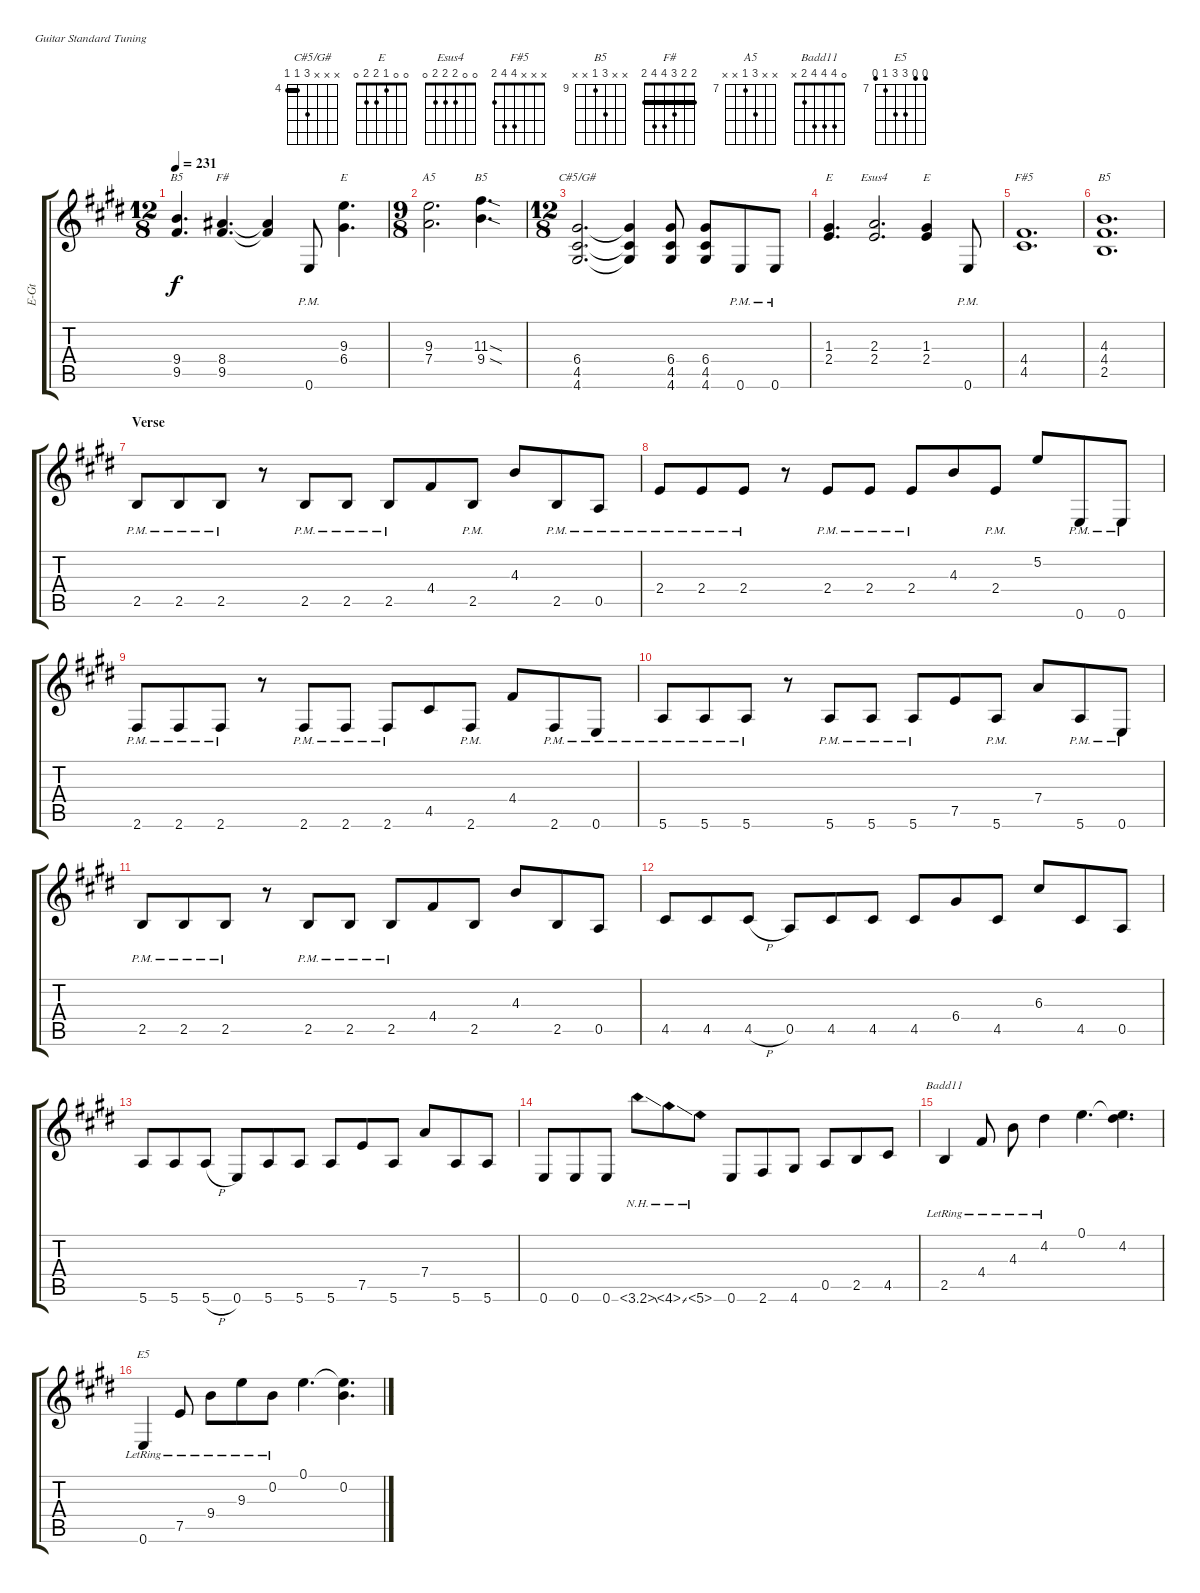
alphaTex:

\defaultSystemsLayout 4
\bracketExtendMode groupsimilarinstruments
\otherSystemsTrackNameOrientation horizontal
\track ("Rhythm Guitar I" "E-Gt") {multiBarRest instrument distortionguitar}
\staff {score tabs}
\tuning (E4 B3 G3 D3 A2 E2)
\chord ("C#5/G#" x x x 6 4 4) {firstfret 4 showfingering false barre 4}
\chord ("E" 0 0 1 2 2 0) {showfingering false}
\chord ("Esus4" 0 0 2 2 2 0) {showfingering false}
\chord ("F#5" x x x 4 4 2) {showfingering false}
\chord ("B5" x x 4 4 2 x) {showfingering false}
\chord ("F#" 2 2 3 4 4 2) {showfingering false barre (2 2)}
\chord ("A5" x x 9 7 x x) {firstfret 7 showfingering false}
\chord ("B5" x x 11 9 x x) {firstfret 9 showfingering false}
\chord ("Badd11" 0 4 4 4 2 x) {showfingering false}
\chord ("E5" 6 6 9 9 7 6) {firstfret 7 showfingering false}
\ts (12 8)
\tempo 231
\clef g2
\ks e
(9.5{acc #} 9.4{acc forcenatural}).4{d ch "B5" dy f} (8.4{acc #} 9.5{acc #}).4{d ch "F#"} (8.4{t acc #} 9.5{t acc #}).4 0.6{pm acc forcenatural}.8 (6.4{acc #} 9.3{acc forcenatural}).4{d ch "E"} |
\ts (9 8)
(9.3{acc forcenatural} 7.4{acc forcenatural}).2{d ch "A5"} (9.4{sod acc forcenatural} 11.3{sod acc #}).4{d ch "B5"} |
\ts (12 8)
(4.6{acc #} 4.5{acc #} 6.4{acc #}).2{d ch "C#5/G#"} (4.6{t acc #} 4.5{t acc #} 6.4{t acc #}).4 (6.4{acc #} 4.5{acc #} 4.6{acc #}).8 (6.4{acc #} 4.5{acc #} 4.6{acc #}).8 0.6{pm acc forcenatural}.8 0.6{pm acc forcenatural}.8 |
(1.3{acc #} 2.4{acc forcenatural}).4{d ch "E"} (2.4{acc forcenatural} 2.3{acc forcenatural}).2{d ch "Esus4"} (1.3{acc #} 2.4{acc forcenatural}).4{ch "E"} 0.6{pm acc forcenatural}.8 |
(4.5{acc #} 4.4{acc #}).1{d ch "F#5"} |
(2.5{acc forcenatural} 4.4{acc #} 4.3{acc forcenatural}).1{d ch "B5"} |
\section ("" "Verse")
2.5{pm acc forcenatural}.8 2.5{pm acc forcenatural}.8 2.5{pm acc forcenatural}.8 r.8 2.5{pm acc forcenatural}.8 2.5{pm acc forcenatural}.8 2.5{pm acc forcenatural}.8 4.4{acc #}.8 2.5{pm acc forcenatural}.8 4.3{acc forcenatural}.8 2.5{pm acc forcenatural}.8 0.5{pm acc forcenatural}.8 |
2.4{pm acc forcenatural}.8 2.4{pm acc forcenatural}.8 2.4{pm acc forcenatural}.8 r.8 2.4{pm acc forcenatural}.8 2.4{pm acc forcenatural}.8 2.4{pm acc forcenatural}.8 4.3{acc forcenatural}.8 2.4{pm acc forcenatural}.8 5.2{acc forcenatural}.8 0.6{pm acc forcenatural}.8 0.6{pm acc forcenatural}.8 |
2.6{pm acc #}.8 2.6{pm acc #}.8 2.6{pm acc #}.8 r.8 2.6{pm acc #}.8 2.6{pm acc #}.8 2.6{pm acc #}.8 4.5{acc #}.8 2.6{pm acc #}.8 4.4{acc #}.8 2.6{pm acc #}.8 0.6{pm acc forcenatural}.8 |
5.6{pm acc forcenatural}.8 5.6{pm acc forcenatural}.8 5.6{pm acc forcenatural}.8 r.8 5.6{pm acc forcenatural}.8 5.6{pm acc forcenatural}.8 5.6{pm acc forcenatural}.8 7.5{acc forcenatural}.8 5.6{pm acc forcenatural}.8 7.4{acc forcenatural}.8 5.6{pm acc forcenatural}.8 0.6{pm acc forcenatural}.8 |
2.5{pm acc forcenatural}.8 2.5{pm acc forcenatural}.8 2.5{pm acc forcenatural}.8 r.8 2.5{pm acc forcenatural}.8 2.5{pm acc forcenatural}.8 2.5{pm acc forcenatural}.8 4.4{acc #}.8 2.5{acc forcenatural}.8 4.3{acc forcenatural}.8 2.5{acc forcenatural}.8 0.5{acc forcenatural}.8 |
4.5{acc #}.8 4.5{acc #}.8 4.5{h acc #}.8 0.5{acc forcenatural}.8 4.5{acc #}.8 4.5{acc #}.8 4.5{acc #}.8 6.4{acc #}.8 4.5{acc #}.8 6.3{acc #}.8 4.5{acc #}.8 0.5{acc forcenatural}.8 |
5.6{acc forcenatural}.8 5.6{acc forcenatural}.8 5.6{h acc forcenatural}.8 0.6{acc forcenatural}.8 5.6{acc forcenatural}.8 5.6{acc forcenatural}.8 5.6{acc forcenatural}.8 7.5{acc forcenatural}.8 5.6{acc forcenatural}.8 7.4{acc forcenatural}.8 5.6{acc forcenatural}.8 5.6{acc forcenatural}.8 |
0.6{acc forcenatural}.8 0.6{acc forcenatural}.8 0.6{acc forcenatural}.8 3.6{nh ss acc forcenatural}.8 4.6{nh ss acc #}.8 5.6{nh acc forcenatural}.8 0.6{acc forcenatural}.8 2.6{acc #}.8 4.6{acc #}.8 0.5{acc forcenatural}.8 2.5{acc forcenatural}.8 4.5{acc #}.8 |
2.5{lr acc forcenatural}.4{ch "Badd11"} 4.4{lr acc #}.8 4.3{lr acc forcenatural}.8 4.2{lr acc #}.4 0.1{acc forcenatural}.4{d} (4.2{acc #} 0.1{t acc forcenatural}).4{d} |
0.6{lr acc forcenatural}.4{ch "E5"} 7.5{lr acc forcenatural}.8 9.4{lr acc forcenatural}.8 9.3{lr acc forcenatural}.8 0.2{lr acc forcenatural}.8 0.1{acc forcenatural}.4{d} (0.2{acc forcenatural} 0.1{t acc forcenatural}).4{d}
